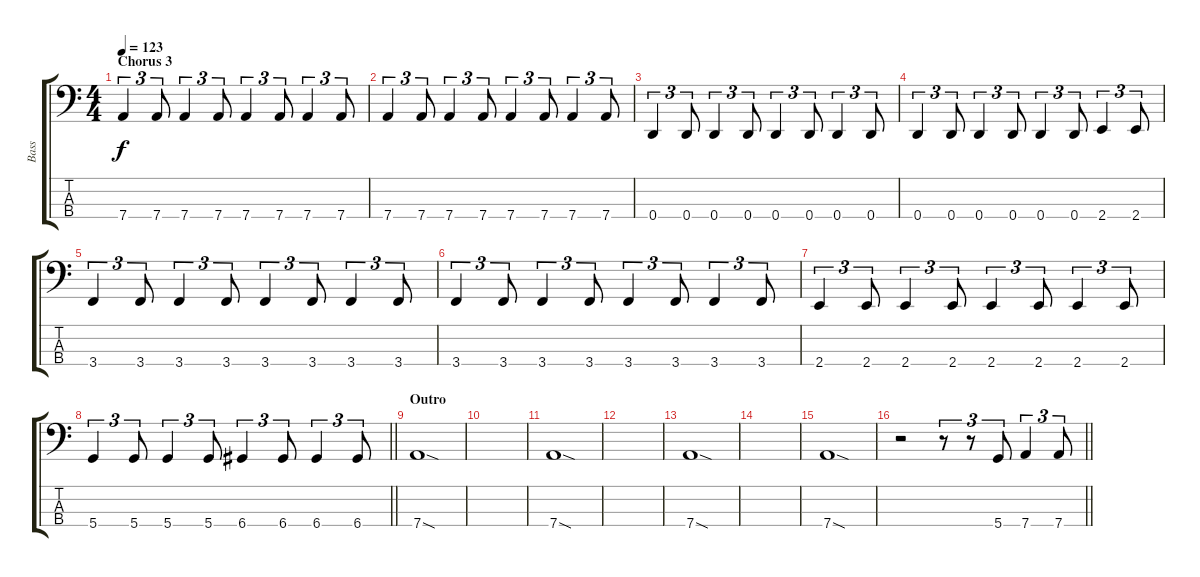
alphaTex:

\track ("Bass" "Bass") {instrument electricbassfinger}
\staff {score tabs}
\tuning (G2 D2 A1 D1) {hide}
\ts (4 4)
\section ("" "Chorus 3")
\tempo 123
\clef f4
\ks c
7.4.4{tu (3 2) dy f} 7.4.8{tu (3 2)} 7.4.4{tu (3 2)} 7.4.8{tu (3 2)} 7.4.4{tu (3 2)} 7.4.8{tu (3 2)} 7.4.4{tu (3 2)} 7.4.8{tu (3 2)} |
7.4.4{tu (3 2)} 7.4.8{tu (3 2)} 7.4.4{tu (3 2)} 7.4.8{tu (3 2)} 7.4.4{tu (3 2)} 7.4.8{tu (3 2)} 7.4.4{tu (3 2)} 7.4.8{tu (3 2)} |
0.4.4{tu (3 2)} 0.4.8{tu (3 2)} 0.4.4{tu (3 2)} 0.4.8{tu (3 2)} 0.4.4{tu (3 2)} 0.4.8{tu (3 2)} 0.4.4{tu (3 2)} 0.4.8{tu (3 2)} |
0.4.4{tu (3 2)} 0.4.8{tu (3 2)} 0.4.4{tu (3 2)} 0.4.8{tu (3 2)} 0.4.4{tu (3 2)} 0.4.8{tu (3 2)} 2.4.4{tu (3 2)} 2.4.8{tu (3 2)} |
3.4.4{tu (3 2)} 3.4.8{tu (3 2)} 3.4.4{tu (3 2)} 3.4.8{tu (3 2)} 3.4.4{tu (3 2)} 3.4.8{tu (3 2)} 3.4.4{tu (3 2)} 3.4.8{tu (3 2)} |
3.4.4{tu (3 2)} 3.4.8{tu (3 2)} 3.4.4{tu (3 2)} 3.4.8{tu (3 2)} 3.4.4{tu (3 2)} 3.4.8{tu (3 2)} 3.4.4{tu (3 2)} 3.4.8{tu (3 2)} |
2.4.4{tu (3 2)} 2.4.8{tu (3 2)} 2.4.4{tu (3 2)} 2.4.8{tu (3 2)} 2.4.4{tu (3 2)} 2.4.8{tu (3 2)} 2.4.4{tu (3 2)} 2.4.8{tu (3 2)} |
\barLineRight lightlight
5.4.4{tu (3 2)} 5.4.8{tu (3 2)} 5.4.4{tu (3 2)} 5.4.8{tu (3 2)} 6.4.4{tu (3 2)} 6.4.8{tu (3 2)} 6.4.4{tu (3 2)} 6.4.8{tu (3 2)} |
\section ("" "Outro")
7.4{sod}.1 |
|
7.4{sod}.1 |
|
7.4{sod}.1 |
|
7.4{sod}.1 |
\barLineRight lightlight
r.2 r.8{tu (3 2)} r.8{tu (3 2)} 5.4.8{tu (3 2)} 7.4.4{tu (3 2)} 7.4.8{tu (3 2)}
